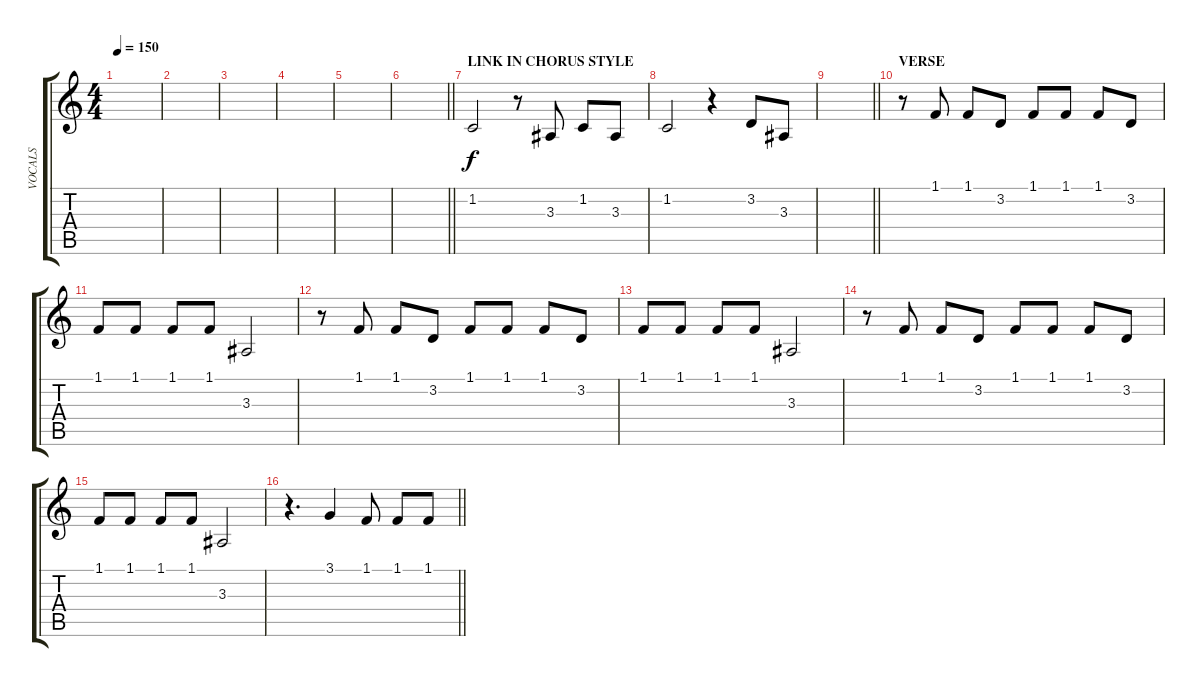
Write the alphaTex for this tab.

\track ("VOCALS" "VOCALS") {solo instrument viola}
\staff {score tabs}
\tuning (E4 B3 G3 D3 A2 E2) {hide}
\ts (4 4)
\tempo 150
\clef g2
\ks c
|
|
|
|
|
\barLineRight lightlight
|
\section ("" "LINK IN CHORUS STYLE ")
1.2.2 r.8 3.3.8 1.2.8 3.3.8 |
1.2.2 r.4 3.2.8 3.3.8 |
\barLineRight lightlight
|
\section ("" "VERSE ")
r.8 1.1.8 1.1.8 3.2.8 1.1.8 1.1.8 1.1.8 3.2.8 |
1.1.8 1.1.8 1.1.8 1.1.8 3.3.2 |
r.8 1.1.8 1.1.8 3.2.8 1.1.8 1.1.8 1.1.8 3.2.8 |
1.1.8 1.1.8 1.1.8 1.1.8 3.3.2 |
r.8 1.1.8 1.1.8 3.2.8 1.1.8 1.1.8 1.1.8 3.2.8 |
1.1.8 1.1.8 1.1.8 1.1.8 3.3.2 |
\barLineRight lightlight
r.4{d} 3.1.4 1.1.8 1.1.8 1.1.8
